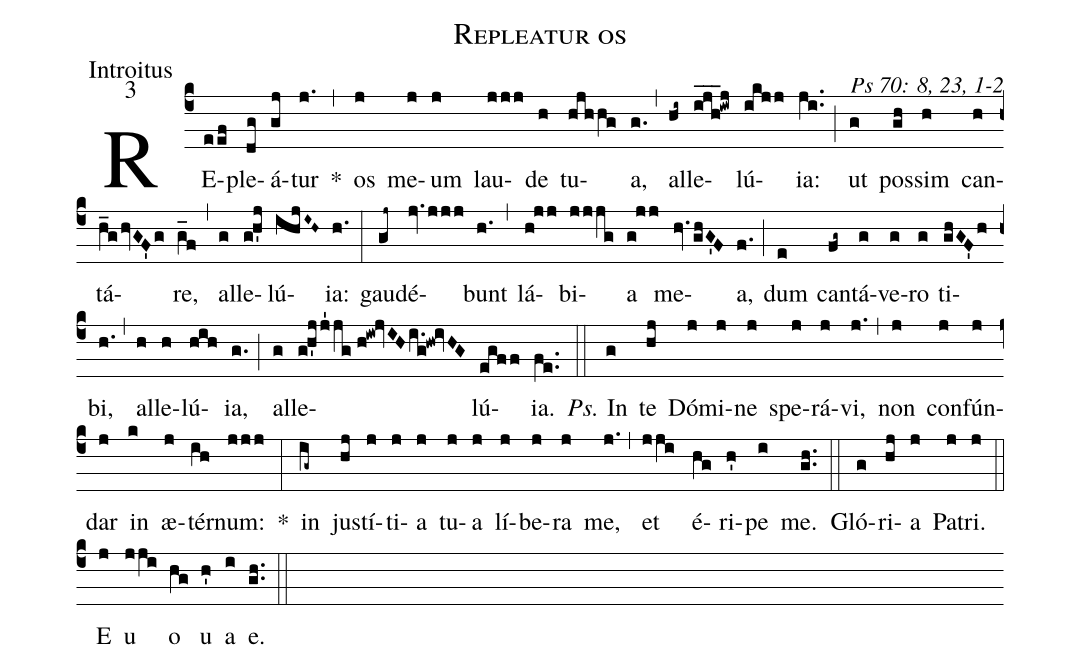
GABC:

name: Repleatur os;
office-part: Introitus;
mode: 3;
commentary: Ps 70: 8, 23, 1-2;
%%
(c4) RE(eef)ple(dg)á(gj)tur(j.) *(,) os(j) me(j)um(j) lau(jjj)de(h) tu(hjhhg)a,(g.) (,) al(hi~)le(ijh___!iwj)lú(ikjj)ia:(ji..) (;) ut(g) pos(gh)sim(h) can(h)tá(h_g/hvGF'g)re,(g_f) (,) al(g)le(g!h'j)lú(ihjI~H~)ia:(h.) (:)
gau(gj~)dé(jv.jjj)bunt(h.) (,) lá(h!jj)bi(jjjg)a(g!jj) me(hv./ghG'F)a,(f.) (;) dum(e) can(fg~)tá(g)ve(g)ro(g) ti(ghGF'h)bi,(h.) (,) al(h)le(h)lú(hih)ia,(g.) (;) al(g)le(g!h'jj'1jg//h!iw!jvIH/i.g!hw!ivHG)lú(egff)ia.(fe..) (::)
<i>Ps.</i> In(g) te(hj) Dó(j)mi(j)ne(j) spe(j)rá(j)vi,(j.) (,) non(j) con(j)fún(j)dar(j) in(k) æ(j)tér(ih)num:(jjj) *(:)
in(ig~) jus(hj)tí(j)ti(j)a(j) tu(j)a(j) lí(j)be(j)ra(j) me,(j.) (,) et(jji) é(hg)ri(h')pe(i) me.(gh..) (::)
Gló(g)ri(hj)a(j) Pa(j)tri.(j) (::)
<eu>E(j) u(jji) o(hg) u(h') a(i) e.</eu>(gh..) (::)
